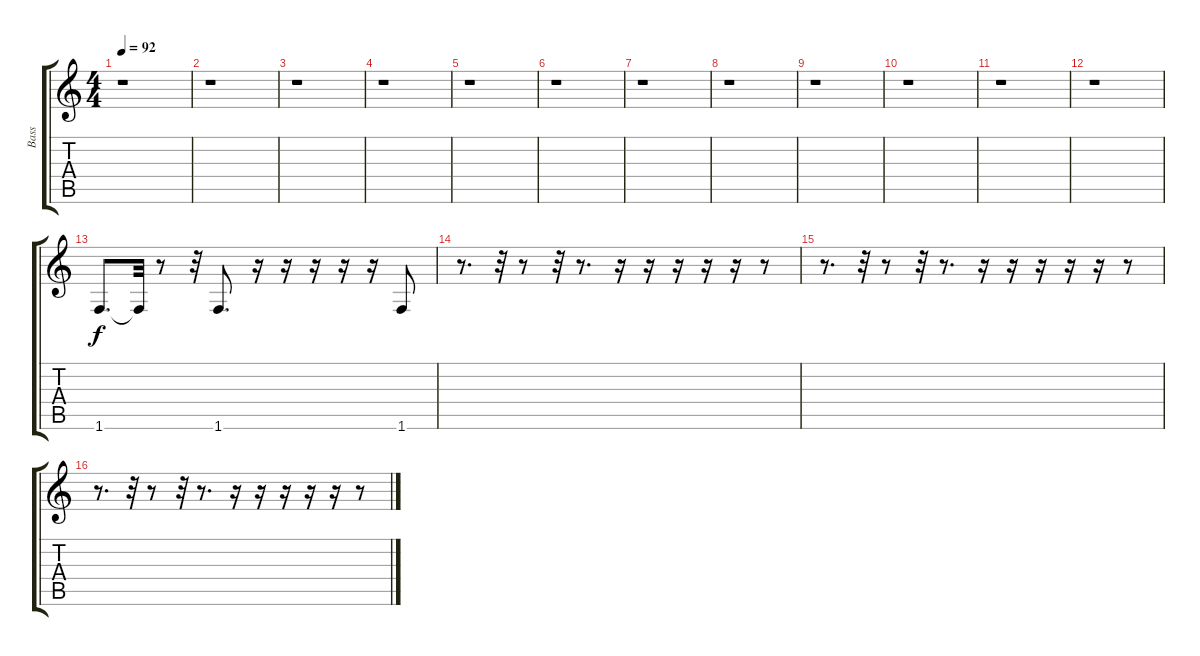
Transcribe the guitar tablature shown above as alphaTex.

\track ("Bass" "Bass") {instrument electricbassfinger}
\staff {score tabs}
\tuning (E4 B3 G3 D3 A2 E2) {hide}
\ts (4 4)
\tempo 92
\clef g2
\ks c
r.1{dy f} |
r.1 |
r.1 |
r.1 |
r.1 |
r.1 |
r.1 |
r.1 |
r.1 |
r.1 |
r.1 |
r.1 |
1.6.8{d volume 5 balance 8 instrument synthbass1} 1.6{t}.32 r.8 r.32 1.6.8{d} r.16 r.16 r.16 r.16 r.16 1.6.8 |
r.8{d instrument slapbass2} r.32 r.8 r.32 r.8{d} r.16 r.16 r.16 r.16 r.16 r.8 |
r.8{d} r.32 r.8 r.32 r.8{d} r.16 r.16 r.16 r.16 r.16 r.8 |
r.8{d} r.32 r.8 r.32 r.8{d} r.16 r.16 r.16 r.16 r.16 r.8
